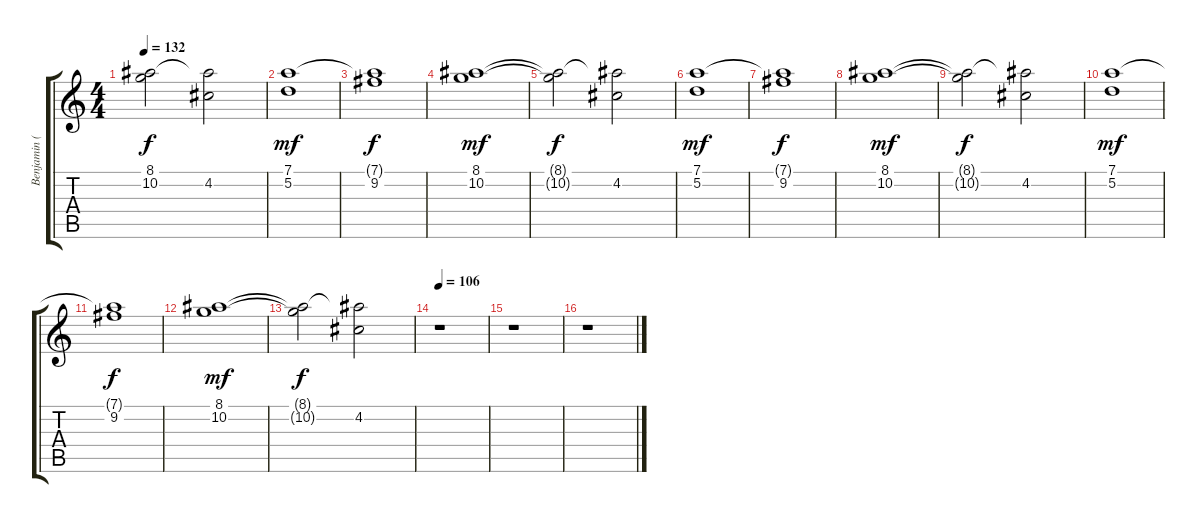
\track ("Benjamin (KeybHigh)" "Benjamin (") {instrument churchorgan}
\staff {score tabs}
\tuning (D5 A4 F4 C4 G3 D3) {hide}
\ts (4 4)
\tempo 132
\clef g2
\ks c
(8.1{t} 10.2{t}).2{dy f} (8.1{t} 4.2).2 |
(7.1 5.2).1{dy mf} |
(7.1{t} 9.2).1{dy f} |
(8.1 10.2).1{dy mf} |
(8.1{t} 10.2{t}).2{dy f} (8.1{t} 4.2).2 |
(7.1 5.2).1{dy mf} |
(7.1{t} 9.2).1{dy f} |
(8.1 10.2).1{dy mf} |
(8.1{t} 10.2{t}).2{dy f} (8.1{t} 4.2).2 |
(7.1 5.2).1{dy mf} |
(7.1{t} 9.2).1{dy f} |
(8.1 10.2).1{dy mf} |
(8.1{t} 10.2{t}).2{dy f} (8.1{t} 4.2).2 |
\tempo 106
r.1 |
r.1 |
r.1
